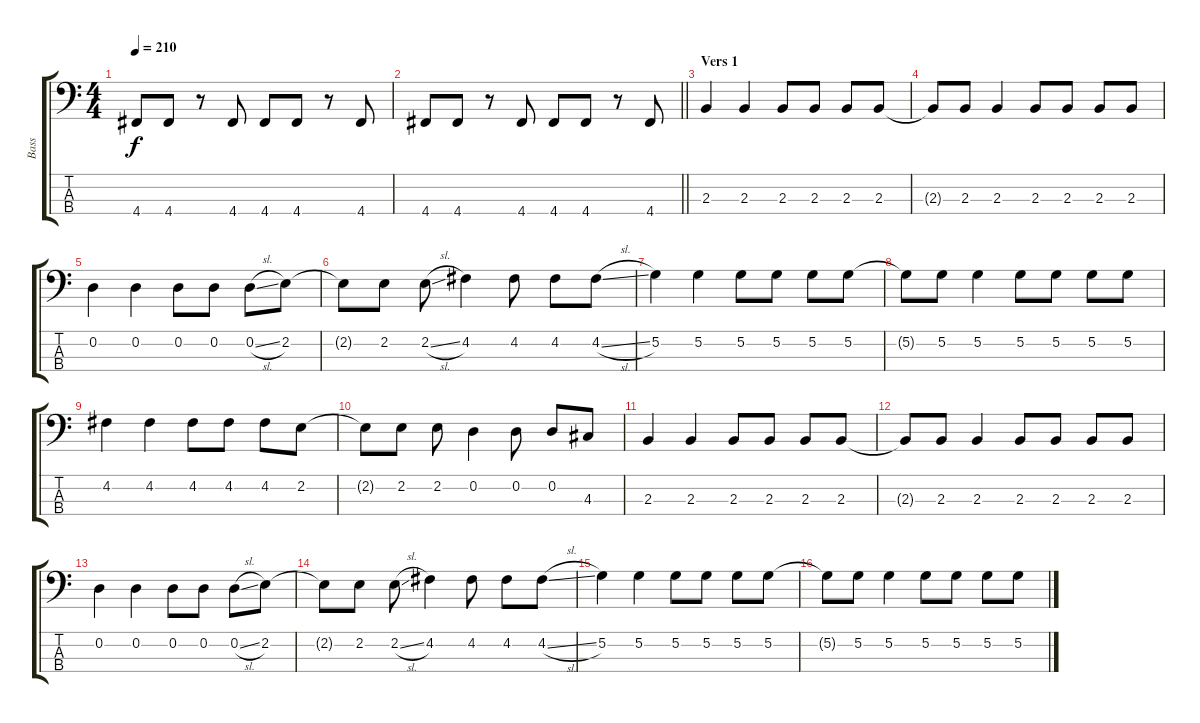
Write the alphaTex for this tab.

\track ("Bass" "Bass") {instrument electricbasspick}
\staff {score tabs}
\tuning (G2 D2 A1 D1) {hide}
\ts (4 4)
\tempo 210
\clef f4
\ks c
4.4.8{dy f} 4.4.8 r.8 4.4.8 4.4.8 4.4.8 r.8 4.4.8 |
\barLineRight lightlight
4.4.8 4.4.8 r.8 4.4.8 4.4.8 4.4.8 r.8 4.4.8 |
\section ("" "Vers 1")
2.3.4 2.3.4 2.3.8 2.3.8 2.3.8 2.3.8 |
2.3{t}.8 2.3.8 2.3.4 2.3.8 2.3.8 2.3.8 2.3.8 |
0.2.4 0.2.4 0.2.8 0.2.8 0.2{sl}.8 2.2.8 |
2.2{t}.8 2.2.8 2.2{sl}.8 4.2.4 4.2.8 4.2.8 4.2{sl}.8 |
5.2.4 5.2.4 5.2.8 5.2.8 5.2.8 5.2.8 |
5.2{t}.8 5.2.8 5.2.4 5.2.8 5.2.8 5.2.8 5.2.8 |
4.2.4 4.2.4 4.2.8 4.2.8 4.2.8 2.2.8 |
2.2{t}.8 2.2.8 2.2.8 0.2.4 0.2.8 0.2.8 4.3.8 |
2.3.4 2.3.4 2.3.8 2.3.8 2.3.8 2.3.8 |
2.3{t}.8 2.3.8 2.3.4 2.3.8 2.3.8 2.3.8 2.3.8 |
0.2.4 0.2.4 0.2.8 0.2.8 0.2{sl}.8 2.2.8 |
2.2{t}.8 2.2.8 2.2{sl}.8 4.2.4 4.2.8 4.2.8 4.2{sl}.8 |
5.2.4 5.2.4 5.2.8 5.2.8 5.2.8 5.2.8 |
5.2{t}.8 5.2.8 5.2.4 5.2.8 5.2.8 5.2.8 5.2.8
